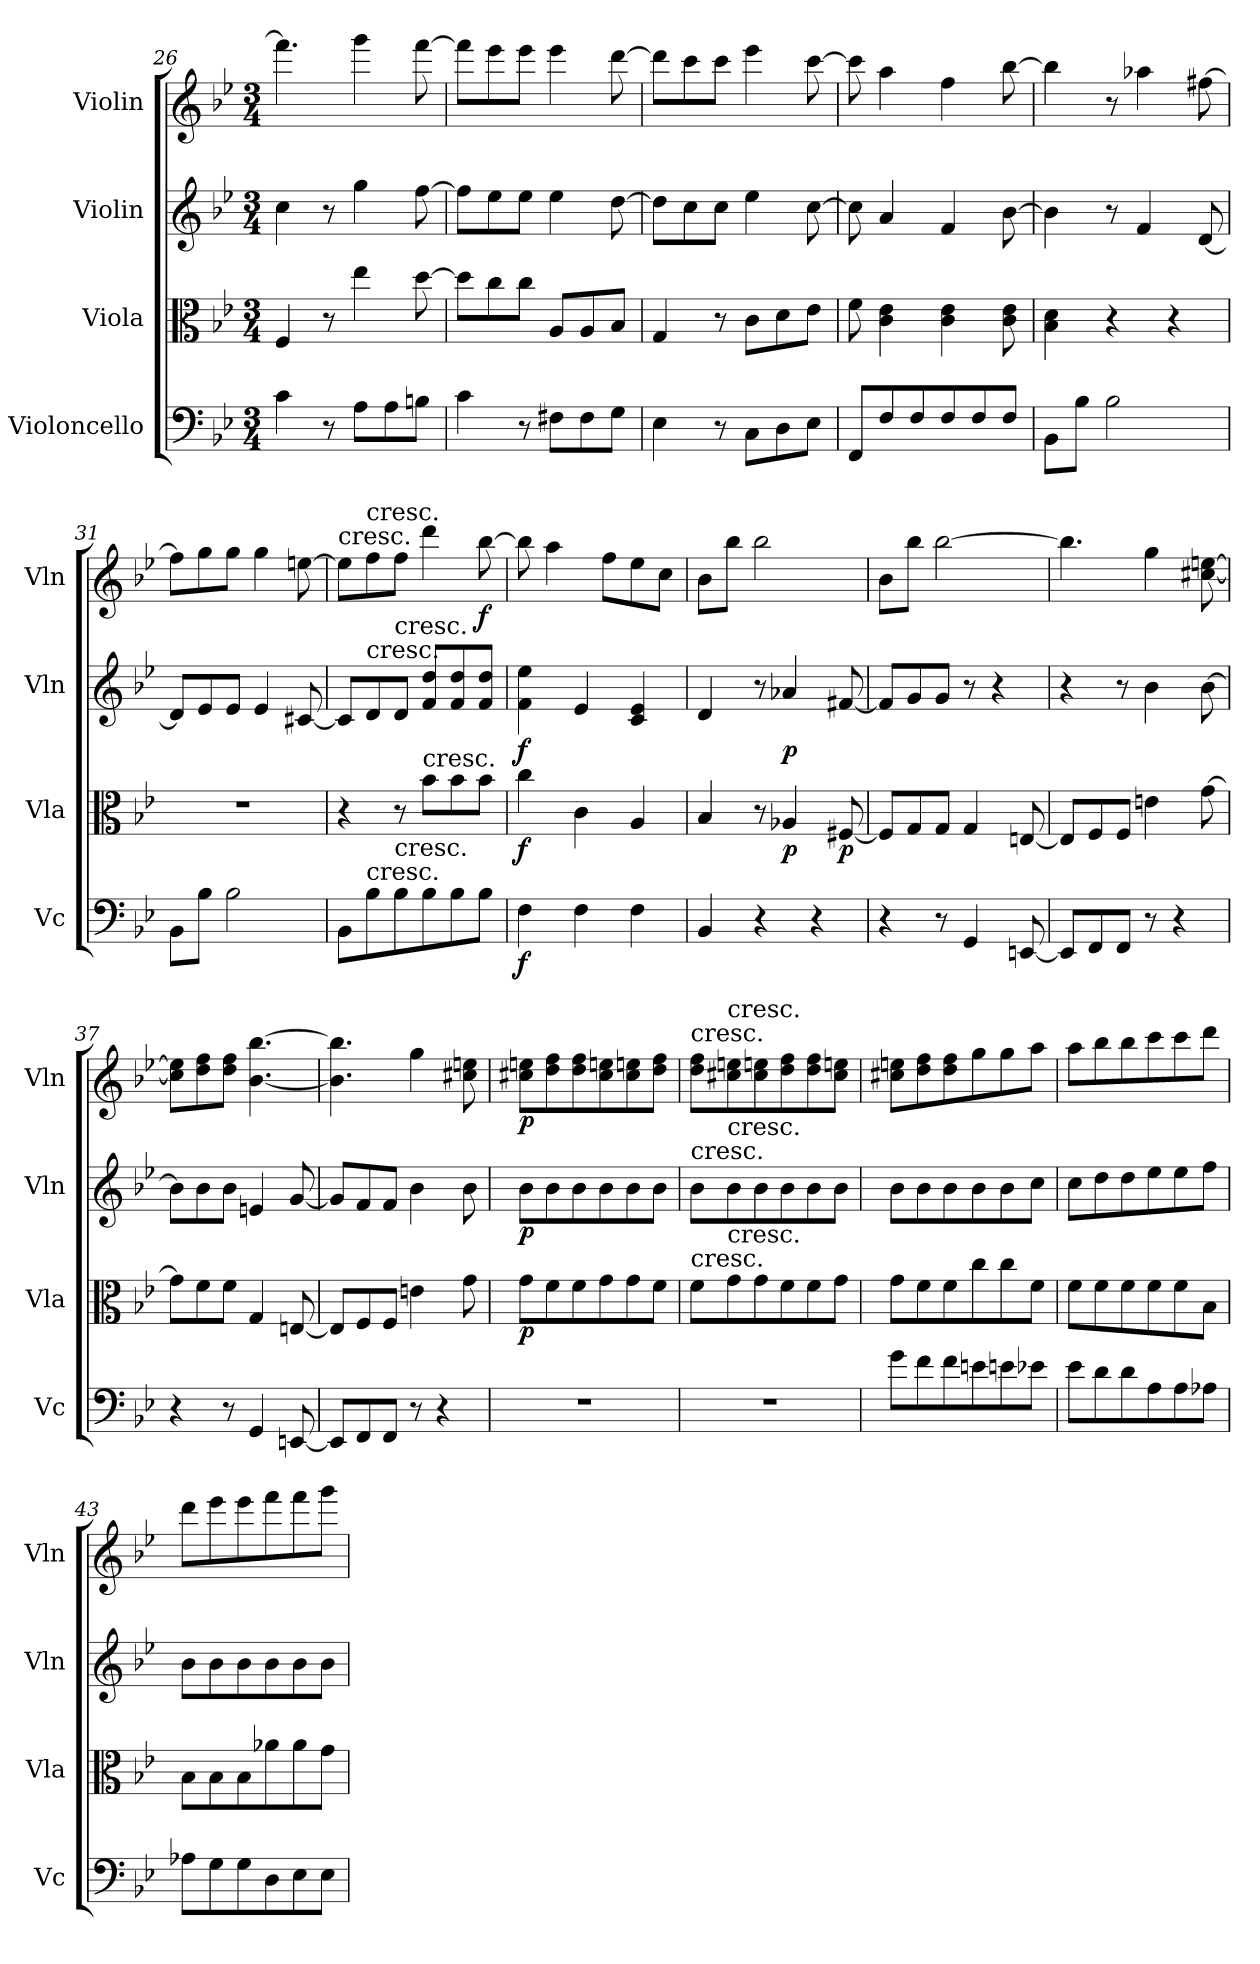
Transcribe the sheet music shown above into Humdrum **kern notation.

**kern	**dynam	**kern	**dynam	**kern	**dynam	**kern	**dynam
*part4	*part4	*part3	*part3	*part2	*part2	*part1	*part1
*staff4	*staff4	*staff3	*staff3	*staff2	*staff2	*staff1	*staff1
*I"Violoncello	*	*I"Viola	*	*I"Violin	*	*I"Violin	*
*I'Vc	*	*I'Vla	*	*I'Vln	*	*I'Vln	*
*clefF4	*	*clefC3	*	*clefG2	*	*clefG2	*
*k[b-e-]	*	*k[b-e-]	*	*k[b-e-]	*	*k[b-e-]	*
*B-:	*	*B-:	*	*B-:	*	*B-:	*
*M3/4	*	*M3/4	*	*M3/4	*	*M3/4	*
=26	=26	=26	=26	=26	=26	=26	=26
4c\	.	4F/	.	4cc\	.	4.fff\]	.
8r	.	8r	.	8r	.	.	.
8A\L	.	4ee-\	.	4gg\	.	4ggg\	.
8A\	.	.	.	.	.	.	.
8Bn\J	.	[8dd\	.	[8ff\	.	[8fff\	.
=27	=27	=27	=27	=27	=27	=27	=27
4c\	.	8dd\L]	.	8ff\L]	.	8fff\L]	.
.	.	8cc\	.	8ee-\	.	8eee-\	.
8r	.	8cc\J	.	8ee-\J	.	8eee-\J	.
8F#X\L	.	8A/L	.	4ee-\	.	4eee-\	.
8F#\	.	8A/	.	.	.	.	.
8G\J	.	8B-/J	.	[8dd\	.	[8ddd\	.
=28	=28	=28	=28	=28	=28	=28	=28
4E-\	.	4G/	.	8dd\L]	.	8ddd\L]	.
.	.	.	.	8cc\	.	8ccc\	.
8r	.	8r	.	8cc\J	.	8ccc\J	.
8C\L	.	8c\L	.	4ee-\	.	4eee-\	.
8D\	.	8d\	.	.	.	.	.
8E-\J	.	8e-\J	.	[8cc\	.	[8ccc\	.
=29	=29	=29	=29	=29	=29	=29	=29
8FF/L	.	8f\	.	8cc\]	.	8ccc\]	.
8F/	.	4c\ 4e-\	.	4a/	.	4aa\	.
8F/	.	.	.	.	.	.	.
8F/	.	4c\ 4e-\	.	4f/	.	4ff\	.
8F/	.	.	.	.	.	.	.
8F/J	.	8c\ 8e-\	.	[8b-\	.	[8bb-\	.
=30	=30	=30	=30	=30	=30	=30	=30
8BB-\L	.	4B-\ 4d\	.	4b-\]	.	4bb-\]	.
8B-\J	.	.	.	.	.	.	.
2B-\	.	4r	.	8r	.	8r	.
.	.	.	.	4f/	.	4aa-X\	.
.	.	4r	.	.	.	.	.
.	.	.	.	[8d/	.	[8ff#X\	.
=31	=31	=31	=31	=31	=31	=31	=31
8BB-\L	.	2.r	.	8d/L]	.	8ff#\L]	.
8B-\J	.	.	.	8e-/	.	8gg\	.
2B-\	.	.	.	8e-/J	.	8gg\J	.
.	.	.	.	4e-/	.	4gg\	.
.	.	.	.	[8c#X/	.	[8een\	.
=32	=32	=32	=32	=32	=32	=32	=32
!	!	!	!	!	!	!LO:TX:t=cresc.	!
8BB-\L	.	4r	.	8c#/L]	.	8ee\L]	.
!	!	!	!	!	!	!LO:TX:t=cresc.	!
!	!	!	!	!LO:TX:t=cresc.	!	!	!
!LO:TX:t=cresc.	!	!	!	!	!	!	!
8B-\	.	.	.	8d/	.	8ff\	.
!	!	!	!	!LO:TX:t=cresc.	!	!	!
!LO:TX:t=cresc.	!	!	!	!	!	!	!
8B-\	.	8r	.	8d/J	.	8ff\J	.
!	!	!LO:TX:t=cresc.	!	!	!	!	!
8B-\	.	8b-\L	.	8f/ 8dd/L	.	4ddd\	.
8B-\	.	8b-\	.	8f/ 8dd/	.	.	.
8B-\J	.	8b-\J	.	8f/ 8dd/J	.	[8bb-\	f
=33	=33	=33	=33	=33	=33	=33	=33
4F\	f	4cc\	f	4f\ 4ee-\	f	8bb-\]	.
.	.	.	.	.	.	4aa\	.
4F\	.	4c\	.	4e-/	.	.	.
.	.	.	.	.	.	8ff\L	.
4F\	.	4A/	.	4c/ 4e-/	.	8ee-\	.
.	.	.	.	.	.	8cc\J	.
=34	=34	=34	=34	=34	=34	=34	=34
4BB-/	.	4B-/	.	4d/	.	8b-\L	.
.	.	.	.	.	.	8bb-\J	.
4r	.	8r	.	8r	.	2bb-\	.
.	.	4A-X/	p	4a-X/	p	.	.
4r	.	.	.	.	.	.	.
.	.	[8F#X/	p	[8f#X/	.	.	.
=35	=35	=35	=35	=35	=35	=35	=35
4r	.	8F#/L]	.	8f#/L]	.	8b-\L	.
.	.	8G/	.	8g/	.	8bb-\J	.
8r	.	8G/J	.	8g/J	.	[2bb-\	.
4GG/	.	4G/	.	8r	.	.	.
.	.	.	.	4r	.	.	.
[8EEn/	.	[8En/	.	.	.	.	.
=36	=36	=36	=36	=36	=36	=36	=36
8EE/L]	.	8E/L]	.	4r	.	4.bb-\]	.
8FF/	.	8F/	.	.	.	.	.
8FF/J	.	8F/J	.	8r	.	.	.
8r	.	4en\	.	4b-\	.	4gg\	.
4r	.	.	.	.	.	.	.
.	.	[8g\	.	[8b-\	.	[8cc#X\ [8een\	.
=37	=37	=37	=37	=37	=37	=37	=37
4r	.	8g\L]	.	8b-\L]	.	8cc#]\ 8ee]\L	.
.	.	8f\	.	8b-\	.	8dd\ 8ff\	.
8r	.	8f\J	.	8b-\J	.	8dd\ 8ff\J	.
4GG/	.	4G/	.	4en/	.	[4.b-\ [4.bb-\	.
[8EEn/	.	[8En/	.	[8g/	.	.	.
=38	=38	=38	=38	=38	=38	=38	=38
8EE/L]	.	8E/L]	.	8g/L]	.	4.b-]\ 4.bb-]\	.
8FF/	.	8F/	.	8f/	.	.	.
8FF/J	.	8F/J	.	8f/J	.	.	.
8r	.	4en\	.	4b-\	.	4gg\	.
4r	.	.	.	.	.	.	.
.	.	8g\	.	8b-\	.	8cc#X\ 8een\	.
=39	=39	=39	=39	=39	=39	=39	=39
2.r	.	8g\L	p	8b-\L	p	8cc#X\ 8een\L	p
.	.	8f\	.	8b-\	.	8dd\ 8ff\	.
.	.	8f\	.	8b-\	.	8dd\ 8ff\	.
.	.	8g\	.	8b-\	.	8cc#\ 8een\	.
.	.	8g\	.	8b-\	.	8cc#\ 8een\	.
.	.	8f\J	.	8b-\J	.	8dd\ 8ff\J	.
=40	=40	=40	=40	=40	=40	=40	=40
!	!	!	!	!	!	!LO:TX:t=cresc.	!
!	!	!	!	!LO:TX:t=cresc.	!	!	!
!	!	!LO:TX:t=cresc.	!	!	!	!	!
2.r	.	8f\L	.	8b-\L	.	8dd\ 8ff\L	.
!	!	!	!	!	!	!LO:TX:t=cresc.	!
!	!	!	!	!LO:TX:t=cresc.	!	!	!
!	!	!LO:TX:t=cresc.	!	!	!	!	!
.	.	8g\	.	8b-\	.	8cc#X\ 8een\	.
.	.	8g\	.	8b-\	.	8cc#\ 8een\	.
.	.	8f\	.	8b-\	.	8dd\ 8ff\	.
.	.	8f\	.	8b-\	.	8dd\ 8ff\	.
.	.	8g\J	.	8b-\J	.	8cc#\ 8een\J	.
=41	=41	=41	=41	=41	=41	=41	=41
8g\L	.	8g\L	.	8b-\L	.	8cc#X\ 8een\L	.
8f\	.	8f\	.	8b-\	.	8dd\ 8ff\	.
8f\	.	8f\	.	8b-\	.	8dd\ 8ff\	.
8en\	.	8cc\	.	8b-\	.	8gg\	.
8en\	.	8cc\	.	8b-\	.	8gg\	.
8e-X\J	.	8f\J	.	8cc\J	.	8aa\J	.
=42	=42	=42	=42	=42	=42	=42	=42
8e-\L	.	8f\L	.	8cc\L	.	8aa\L	.
8d\	.	8f\	.	8dd\	.	8bb-\	.
8d\	.	8f\	.	8dd\	.	8bb-\	.
8A\	.	8f\	.	8ee-\	.	8ccc\	.
8A\	.	8f\	.	8ee-\	.	8ccc\	.
8A-X\J	.	8B-\J	.	8ff\J	.	8ddd\J	.
=43	=43	=43	=43	=43	=43	=43	=43
8A-X\L	.	8B-\L	.	8b-\L	.	8ddd\L	.
8G\	.	8B-\	.	8b-\	.	8eee-\	.
8G\	.	8B-\	.	8b-\	.	8eee-\	.
8D\	.	8a-X\	.	8b-\	.	8fff\	.
8E-\	.	8a-\	.	8b-\	.	8fff\	.
8E-\J	.	8g\J	.	8b-\J	.	8ggg\J	.
=	=	=	=	=	=	=	=
*-	*-	*-	*-	*-	*-	*-	*-
